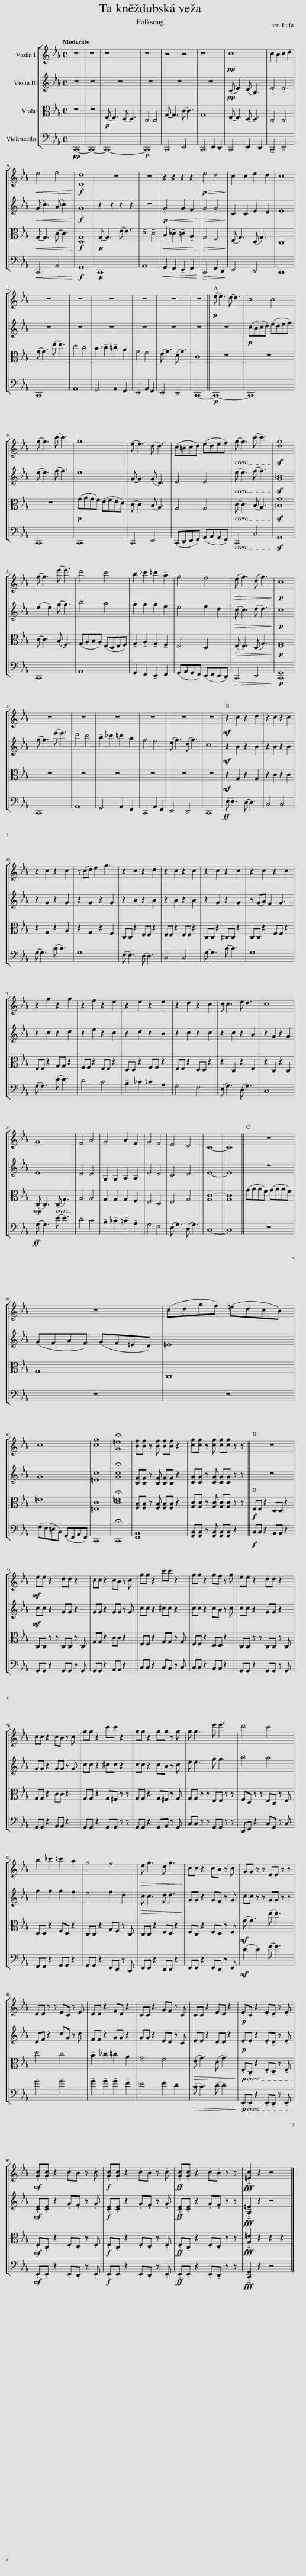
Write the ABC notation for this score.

X:1
%%score [ 1 2 3 4 ]
L:1/8
Q:1/4=114
M:4/4
I:linebreak $
K:Eb
V:1 treble
V:2 treble
V:3 alto
V:4 bass
V:1
 z8 | z8 | z8 | z8 | z4 z4 | %5
 z8 |!pp! c8 | c2 B2 c2 d2 |$!<(! e4 f4!<)! |!f! [Dd]8 | %10
 z8 | z8 | z2 z2 z2 z2 |!p!!>(! e4 d4!>)! | c2 c2 e2 d2 | %15
 c8 |$ z8 | z8 | z8 | z8 | %20
 z8 | z8 ||!p! (e e3) (d d3) | c4 c4 |$ (g g3) (c' c'3) | %25
 g8 | (e e3) (d d3) | (c=Bcd) (edef) | (g g3) (c' c'3) | [dg]8 |$ %30
 (g g3) (e' e'3) | d'4 c'4 | !tenuto!b2 !tenuto!_c'2 !tenuto!=c'2 !tenuto!a2 | g4 f4 |!>(! (e g3) (d g3)!>)! | %35
!p! c8 |$ z8 | z8 | z8 | z8 | %40
 z8 | z8 ||!mf! z2 c2 z2 d2 | z2 c2 z2 c2 |$ z2 c2 z2 c2 | %45
 z (cd) e2 g3 | z2 c2 z2 d2 | z2 c2 z2 c2 | z2 c2 z2 c2 | z2 c2 z2 c2 |$ %50
 z2 g2 z2 g2 | z2 f2 z2 e2 | z2 e2 z2 e2 | z2 d2 z2 c2 | c c3 e d3 | %55
 c8 |$ G8 | F4 A4 | G4 A2 F2 | G4 F4 | %60
 E4 D4 | C8- | C8 || z8 |$ z8 | %65
 (cdg)f (=ed)cB |$ c8 | [cg]8 | !fermata![G=e]8 | [Bf][Bf] z [Bf] [Bf][Bf] z2 | %70
 [cg][cg] z [cg] [cg][cg] z z || z8 |$!mf! ee z2 dd z2 | cc z2 cB z c | gg z2 c'c' z2 | %75
 gg z2 gf z g | ee z2 dd z2 |$ cc z2 cB z c | gg z2 c'c' z2 | gg z2 gg z g | %80
 g g3 e' e'3 | d'4 c'4 |$ b2 _c'2 =c'2 a2 | g4 f4 |!>(! e g3 d g3!>)! | %85
 cc z2 cB z c | GG z z EE z z |$ DD z z EC z E | DD z2 FD z2 | CC z2 GF z C | %90
 CC z2 ED z2 |!p! .E.C z2 .E.D z .E |$!mf! .[Gc].[Gc] z2 .c.B z .c |!f! .[Gc].[Gc] z2 .c.B z .c |!ff! .[Gc].[Gc] z2 .c.B z z | %95
!fff! !tenuto!.[=Ec]2 z2 z4 |] %96
V:2
 z8 | z8 | z8 | z8 | z8 | %5
 z8 |!pp! (C E3) (D B,3) | !tenuto!E4 !tenuto!E4 |$!<(! (G c3) (A c3)!<)! |!f! G8 | %10
 z2 z2 z2 z2 | z8 |!p!!<(! G4 G2 F2!<)! |!>(! G4 G4!>)! | C2 C2 E2 D2 | %15
 E8 |$ z8 | z8 | z8 | z8 | %20
 z8 | z8 || z8 |!p! (cBcd) (ede)f |$ (e e3) (f f3) | %25
 e8 | (G G3) (G D3) | E4 E4 | (e e3) (f f3) | [G=B]8 |$ %30
 (e2 e2) (g g3) | b4 a4 | !tenuto!g2 !tenuto!g2 !tenuto!g2 !tenuto!f2 | e4 f2 d2 |!>(! (c c3) (d d3)!>)! | %35
!p! c8 |$ (g g3) (e' e'3) | d'4 c'4 | !tenuto!b2 !tenuto!_c'2 !tenuto!=c'2 !tenuto!a2 | g4 f4 | %40
 (e g3) (d g3) | c8 ||!mf! z2 B2 z2 B2 | z2 B2 z2 B2 |$ z2 G2 z2 G2 | %45
 z2 G2 z2 G2 | z2 B2 z2 B2 | z2 B2 z2 B2 | z2 G2 z2 G2 | z (GA) F2 G3 |$ %50
 z2 c2 z2 d2 | z2 e2 z2 c2 | z2 d2 z2 B2 | z2 c2 z2 c2 | z2 c2 z2 A2 | %55
 z2 G2 z2 G2 |$ E8 | D4 D4 | G,2 G,2 A,2 A,2 | E4 D4 | %60
 C4 D4 | E8- | E8 || z8 |$ (GFAF) (GF)=ED | %65
 =E8 |$ G8 | [=Ec]8 | !fermata![Gc]8 | [B,F][B,F] z [B,F] [B,F][B,F] z2 | %70
 [CG][CG] z [CG] [CG][CG] z z || z8 |$!mf! cc z2 GG z2 | GG z2 GG z G | cc z2 ^cc z2 | %75
 cc z2 cB z c | cc z2 GG z2 |$ GG z2 GG z G | cc z2 ^cc z2 | cc z2 cB z c | %80
 e e3 g g3 | b4 a4 |$ g2 g2 g2 f2 | e4 f2 d2 |!>(! c c3 d d3!>)! | %85
 GG z2 GF z G | cc z z GG z z |$ DF z2 cG z c | FF z2 GG z2 | GG z2 ED z C | %90
 EE z2 DD z2 |!p! .E.E z2 .E.D z .E |$!mf! .[CE].[CE] z2 .G.F z .G |!f! .[CE].[CE] z2 .G.F z .G |!ff! .[CE].[CE] z2 .G.F z z | %95
!fff! !tenuto!.[G,=E]2 z2 z4 |] %96
V:3
 z8 | z8 |!p! E,- E,3 D,- D,3 | !tenuto!C,4 !tenuto!C,4 | G,- G,3 C- C3 | %5
 G,8 | E,- E,3 D,- D,3 | !tenuto!C,4 !tenuto!C,4 |$!<(! G,- G,3 C- C3!<)! |!f! [D,G,]8 | %10
!p! G,- G,3 E- E3 | !tenuto!D4 !tenuto!C4 |!<(! !tenuto!B,2 !tenuto!_C2 !tenuto!=C2 !tenuto!A,2!<)! |!>(! G,4 F,4!>)! | (E, G,3) (D, G,3) | %15
 C,8 |$ (G G3) (e e3) | d4 c4 | !tenuto!B2 !tenuto!_c2 !tenuto!=c2 !tenuto!A2 | G4 F4 | %20
 (E G3) (D G3) | C8 || z8 | z8 |$ z8 | %25
!p! (GA)GF (EF)ED | (C C3) (B, A,3) | G,4 G,4 | (C C3) (B, A,3) | [=B,G]8 |$ %30
 (C C3) (B, F,3) | (G,A,)B,A, (E,D,)E,F, | !tenuto!G,2 !tenuto!A,2 !tenuto!G,2 !tenuto!F,2 | E,4 D,4 |!>(! (E, E,3) (D, G,3)!>)! | %35
!p! [E,G,]8 |$ z8 | z8 | z8 | z8 | %40
 z8 | z8 ||!mf! z2 G,2 z2 G,2 | z2 C2 z2 C2 |$ z2 G,2 z2 A,2 | %45
 z2 G,2 z2 F,2 | C,C, z2 E,E, z2 | E,E, z2 E,E, z2 | C,C, z2 ^C,C, z2 | C,C, z2 F,F, z2 |$ %50
 E,E, z2 G,G, z2 | F,F, z2 E,E, z2 | D,D, z2 F,F, z2 | E,E, z2 D,D, z2 | z2 C,2 z2 E,2 | %55
 z2 C,2 z2 C,2 |$!mp! (C, C,3) (C, G,3) | A,4 A,4 | G,2 G,2 G,2 F,2 | E,4 D,4 | %60
 E,4 G,4 | [G,C-]8 | [G,C]8 || (GA)AF (GAA)F |$ G,8 | %65
 C,8 |$ =E8 | [=E,C]8 | !fermata![C=E]8 | [F,B,][F,B,] z [F,B,] [F,B,][F,B,] z2 | %70
 [G,C][G,C] z [G,C] [G,C][G,C] z z ||!f! E,E, z2 D,D, z2 |$ C,C, z z C,C, z C, | G,G, z2 CC z2 | E,E, z2 G,G, z G, | %75
 E,E, z2 D,D, z2 | C,C, z z C,C, z C, |$ G,G, z2 CC z2 | G,G, z2 G,^F, z z | G,G, z2 G,^F, z G, | %80
 G,G, z z E,E, z z | F,D, z z E,C, z E, |$ D,D, z2 F,D, z2 | C,C, z2 G,F, z C, | C,C, z2 E,D, z2 | %85
 E,C, z2 E,D, z E, |!mf! (G G3) (e e3) |$ d4 c4 | !tenuto!B2 !tenuto!_c2 !tenuto!=c2 !tenuto!A2 | G4 F4 | %90
!>(! (E G3) (D G3)!>)! |!p! .E,.C, z2 .E,.D, z .E, |$!mf! .E,.C, z2 .E,.D, z .E, |!f! .E,.C, z2 .E,.D, z .E, |!ff! .E,.C, z2 .E,.D, z z | %95
!fff! !tenuto!.[G,=E]2 z2 z2 z2 |] %96
V:4
!pp! C,,8- | C,,8- | C,,8- |!p! C,,8 | C,,4 E,,4 | %5
 C,,4 E,,2 D,,2 | C,,4 E,,2 D,,2 | !tenuto!C,,4 !tenuto!E,,4 |$!<(! C,,4 A,,4!<)! |!f! G,,8 | %10
!p! C,,8 | A,,8 |!<(! !tenuto!G,,2 !tenuto!F,,2 !tenuto!E,,2 !tenuto!F,,2!<)! |!>(! C,,4 F,,2 D,,2!>)! | E,,4 D,,4 | %15
 C,,8 |$ C,,8 | A,,8 | G,,4 A,,2 F,,2 | E,,4 A,,2 F,,2 | %20
 E,,4 D,,4 | C,,8- ||!p! C,,8- | C,,8 |$ C,,8 | %25
 C,,8 | C,,4 E,,4 | (C,,D,,)E,,F,, (G,,A,,)G,,F,, | C,,4 C,4 | G,,8 |$ %30
 C,,8 | A,,8 | !tenuto!G,,2 !tenuto!F,,2 !tenuto!E,,2 !tenuto!F,,2 | (G,,A,,)G,,F,, (E,,F,,)E,,D,, |!>(! C,,4 E,,4!>)! | %35
!p! [C,,G,,]8 |$ C,,8 | A,,8 | G,,4 A,,2 F,,2 | C,,4 A,,2 F,,2 | %40
 E,,4 D,,4 | C,,8 ||!ff! (E, E,3) (D, D,3) | C,4 C,4 |$ (G, G,3) (C C3) | %45
 G,8 | (E, E,3) (D, D,3) | C,4 C,4 | G,- G,3 C- C3 | G,8 |$ %50
 (G, G,3) (E E3) | D4 C4 | !tenuto!B,2 !tenuto!_C2 !tenuto!=C2 !tenuto!A,2 | G,4 F,4 | (E, G,3) (D, G,3) | %55
 C,8 |$!ff! (G, G,3) (E E3) | D4 C4 | !tenuto!B,2 !tenuto!_C2 !tenuto!=C2 !tenuto!A,2 | G,4 F,4 | %60
 (E, G,3) (D, G,3) | C,8- | C,8 || z8 |$ z8 | %65
 z8 |$ (G,F,)=E,C, (G,,F,,)A,,F,, | C,,8 | !fermata!C,,8 | [F,,B,,]8 | %70
 [G,,C,][G,,C,] z [G,,C,] [G,,C,][G,,C,] z2 ||!f! C,C, z2 B,,B,, z2 |$ G,,G,, z2 G,,G,, z G,, | G,,G,, z2 A,,A,, z2 | C,C, z2 C,B,, z C, | %75
 C,C, z2 B,,B,, z2 | G,,G,, z2 G,,G,, z G,, |$ G,,G,, z2 A,,A,, z2 | G,,G,, z2 G,,G,, z z | G,,G,, z2 G,,A,, z G,, | %80
 C,C, z z G,,G,, z z | D,,F,, z2 C,G,, z C, |$ F,,F,, z2 G,,G,, z2 | G,,G,, z2 E,,D,, z C,, | E,,E,, z2 D,,D,, z2 | %85
 E,,E,, z2 E,,D,, z E,, |!mf! (E2 E2) (G G3) |$ G4 G4 | !tenuto!G2 !tenuto!G2 !tenuto!G2 !tenuto!F2 | E4 F2 D2 | %90
!>(! (C C3) (D D3)!>)! |!p! .E,,.E,, z2 .E,,.D,, z .E,, |$!mf! .E,,.E,, z2 .E,,.D,, z .E,, |!f! .E,,.E,, z2 .E,,.D,, z .E,, |!ff! .E,,.E,, z2 .E,,.D,, z z | %95
!fff! !tenuto!.[C,,G,,]2 z2 z4 |] %96
